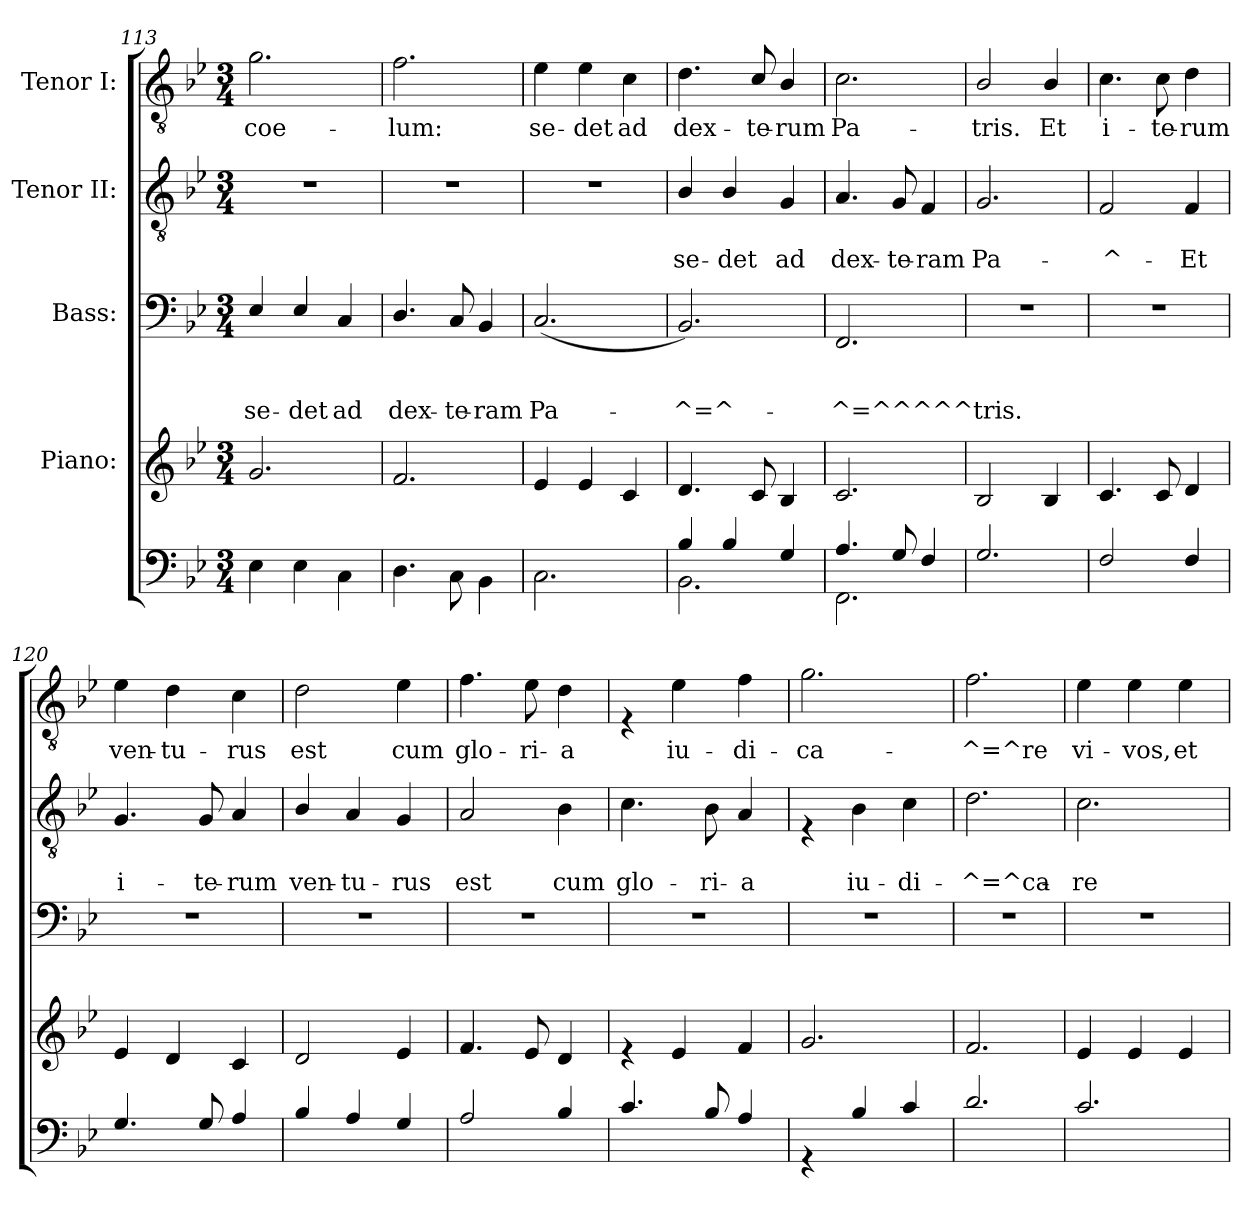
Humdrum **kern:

**kern	**kern	**kern	**text	**text	**text	**kern	**text	**text	**kern	**text
*part5	*part4	*part3	*part3	*part3	*part3	*part2	*part2	*part2	*part1	*part1
*staff5	*staff4	*staff3	*staff3	*staff3	*staff3	*staff2	*staff2	*staff2	*staff1	*staff1
*	*I"Piano:	*I"Bass:	*	*	*	*I"Tenor II:	*	*	*I"Tenor I:	*
!!LO:LB:g=z
*clefF4	*clefG2	*clefF4	*	*	*	*clefGv2	*	*	*clefGv2	*
*k[b-e-]	*k[b-e-]	*k[b-e-]	*	*	*	*k[b-e-]	*	*	*k[b-e-]	*
*B-:	*B-:	*B-:	*	*	*	*B-:	*	*	*B-:	*
*M3/4	*M3/4	*M3/4	*	*	*	*M3/4	*	*	*M3/4	*
=113	=113	=113	=113	=113	=113	=113	=113	=113	=113	=113
!	!	!	!	!	!LO:LY:b	!	!	!	!	!LO:LY:b
4E-\	2.g/	4E-/	.	.	se-	2.r	.	.	2.g\	coe-
!	!	!	!	!	!LO:LY:b	!	!	!	!	!
4E-\	.	4E-/	.	.	-det	.	.	.	.	.
!	!	!	!	!	!LO:LY:b	!	!	!	!	!
4C\	.	4C/	.	.	ad	.	.	.	.	.
=114	=114	=114	=114	=114	=114	=114	=114	=114	=114	=114
!	!	!	!	!	!LO:LY:b	!	!	!	!	!LO:LY:b
4.D\	2.f/	4.D/	.	.	dex-	2.r	.	.	2.f\	-lum:
!	!	!	!	!	!LO:LY:b	!	!	!	!	!
8C\	.	8C/	.	.	-te-	.	.	.	.	.
!	!	!	!	!	!LO:LY:b	!	!	!	!	!
4BB-\	.	4BB-/	.	.	-ram	.	.	.	.	.
=115	=115	=115	=115	=115	=115	=115	=115	=115	=115	=115
!	!	!	!	!	!LO:LY:b	!	!	!	!	!LO:LY:b
2.C\	4e-/	(<2.C/	.	.	Pa-	2.r	.	.	4e-\	se-
!	!	!	!	!	!	!	!	!	!	!LO:LY:b
.	4e-/	.	.	.	.	.	.	.	4e-\	-det
!	!	!	!	!	!	!	!	!	!	!LO:LY:b
.	4c/	.	.	.	.	.	.	.	4c\	ad
=116	=116	=116	=116	=116	=116	=116	=116	=116	=116	=116
*^	*	*	*	*	*	*	*	*	*	*
!	!	!	!	!	!	!LO:LY:b	!	!	!LO:LY:b	!	!LO:LY:b
4B-/	2.BB-\	4.d/	2.BB-/)	.	.	-^=^-	4B-/	.	se-	4.d\	dex-
!	!	!	!	!	!	!	!	!	!LO:LY:b	!	!
4B-/	.	.	.	.	.	.	4B-/	.	-det	.	.
!	!	!	!	!	!	!	!	!	!	!	!LO:LY:b
.	.	8c/	.	.	.	.	.	.	.	8c/	-te-
!	!	!	!	!	!	!	!	!	!LO:LY:b	!	!LO:LY:b
4G/	.	4B-/	.	.	.	.	4G/	.	ad	4B-/	-rum
=117	=117	=117	=117	=117	=117	=117	=117	=117	=117	=117	=117
!	!	!	!	!	!	!LO:LY:b	!	!	!LO:LY:b	!	!LO:LY:b
4.A/	2.FF\	2.c/	2.FF/	.	.	-^=^^^^^tris.	4.A/	.	dex-	2.c\	Pa-
!	!	!	!	!	!	!	!	!	!LO:LY:b	!	!
8G/	.	.	.	.	.	.	8G/	.	-te-	.	.
!	!	!	!	!	!	!	!	!	!LO:LY:b	!	!
4F/	.	.	.	.	.	.	4F/	.	-ram	.	.
*v	*v	*	*	*	*	*	*	*	*	*	*
=118	=118	=118	=118	=118	=118	=118	=118	=118	=118	=118
!	!	!	!	!	!	!	!	!LO:LY:b	!	!LO:LY:b
2.G/	2B-/	2.r	.	.	.	2.G/	.	Pa-	2B-/	-tris.
!	!	!	!	!	!	!	!	!	!	!LO:LY:b
.	4B-/	.	.	.	.	.	.	.	4B-/	Et
!!LO:LB:g=z
=119	=119	=119	=119	=119	=119	=119	=119	=119	=119	=119
!	!	!	!	!	!	!	!	!LO:LY:b	!	!LO:LY:b
2F/	4.c/	2.r	.	.	.	2F/	.	-^-	4.c\	i-
!	!	!	!	!	!	!	!	!	!	!LO:LY:b
.	8c/	.	.	.	.	.	.	.	8c\	-te-
!	!	!	!	!	!	!	!	!LO:LY:b	!	!LO:LY:b
4F/	4d/	.	.	.	.	4F/	.	-Et	4d\	-rum
=120	=120	=120	=120	=120	=120	=120	=120	=120	=120	=120
!	!	!	!	!	!	!	!	!LO:LY:b	!	!LO:LY:b
4.G/	4e-/	2.r	.	.	.	4.G/	.	i-	4e-\	ven-
!	!	!	!	!	!	!	!	!	!	!LO:LY:b
.	4d/	.	.	.	.	.	.	.	4d\	-tu-
!	!	!	!	!	!	!	!	!LO:LY:b	!	!
8G/	.	.	.	.	.	8G/	.	-te-	.	.
!	!	!	!	!	!	!	!	!LO:LY:b	!	!LO:LY:b
4A/	4c/	.	.	.	.	4A/	.	-rum	4c\	-rus
=121	=121	=121	=121	=121	=121	=121	=121	=121	=121	=121
!	!	!	!	!	!	!	!	!LO:LY:b	!	!LO:LY:b
4B-/	2d/	2.r	.	.	.	4B-/	.	ven-	2d\	est
!	!	!	!	!	!	!	!	!LO:LY:b	!	!
4A/	.	.	.	.	.	4A/	.	-tu-	.	.
!	!	!	!	!	!	!	!	!LO:LY:b	!	!LO:LY:b
4G/	4e-/	.	.	.	.	4G/	.	-rus	4e-\	cum
=122	=122	=122	=122	=122	=122	=122	=122	=122	=122	=122
!	!	!	!	!	!	!	!	!LO:LY:b	!	!LO:LY:b
2A/	4.f/	2.r	.	.	.	2A/	.	est	4.f\	glo-
!	!	!	!	!	!	!	!	!	!	!LO:LY:b
.	8e-/	.	.	.	.	.	.	.	8e-\	-ri-
!	!	!	!	!	!	!	!	!LO:LY:b	!	!LO:LY:b
4B-/	4d/	.	.	.	.	4B-\	.	cum	4d\	-a
=123	=123	=123	=123	=123	=123	=123	=123	=123	=123	=123
!	!	!	!	!	!	!	!	!LO:LY:b	!	!
4.c/	4re	2.r	.	.	.	4.c\	.	glo-	4rE	.
!	!	!	!	!	!	!	!	!	!	!LO:LY:b
.	4e-/	.	.	.	.	.	.	.	4e-\	iu-
!	!	!	!	!	!	!	!	!LO:LY:b	!	!
8B-/	.	.	.	.	.	8B-\	.	-ri-	.	.
!	!	!	!	!	!	!	!	!LO:LY:b	!	!LO:LY:b
4A/	4f/	.	.	.	.	4A/	.	-a	4f\	-di-
=124	=124	=124	=124	=124	=124	=124	=124	=124	=124	=124
!	!	!	!	!	!	!	!	!	!	!LO:LY:b
4rGG	2.g/	2.r	.	.	.	4rE	.	.	2.g\	-ca-
!	!	!	!	!	!	!	!	!LO:LY:b	!	!
4B-/	.	.	.	.	.	4B-\	.	iu-	.	.
!	!	!	!	!	!	!	!	!LO:LY:b	!	!
4c/	.	.	.	.	.	4c\	.	-di-	.	.
!!LO:PB:g=z
=125	=125	=125	=125	=125	=125	=125	=125	=125	=125	=125
!	!	!	!	!	!	!	!	!LO:LY:b	!	!LO:LY:b
2.d/	2.f/	2.r	.	.	.	2.d\	.	-^=^ca-	2.f\	-^=^re
=126	=126	=126	=126	=126	=126	=126	=126	=126	=126	=126
!	!	!	!	!	!	!	!	!LO:LY:b	!	!LO:LY:b
2.c/	4e-/	2.r	.	.	.	2.c\	.	-re	4e-\	vi-
!	!	!	!	!	!	!	!	!	!	!LO:LY:b
.	4e-/	.	.	.	.	.	.	.	4e-\	-vos,
!	!	!	!	!	!	!	!	!	!	!LO:LY:b
.	4e-/	.	.	.	.	.	.	.	4e-\	et
=	=	=	=	=	=	=	=	=	=	=
*-	*-	*-	*-	*-	*-	*-	*-	*-	*-	*-
